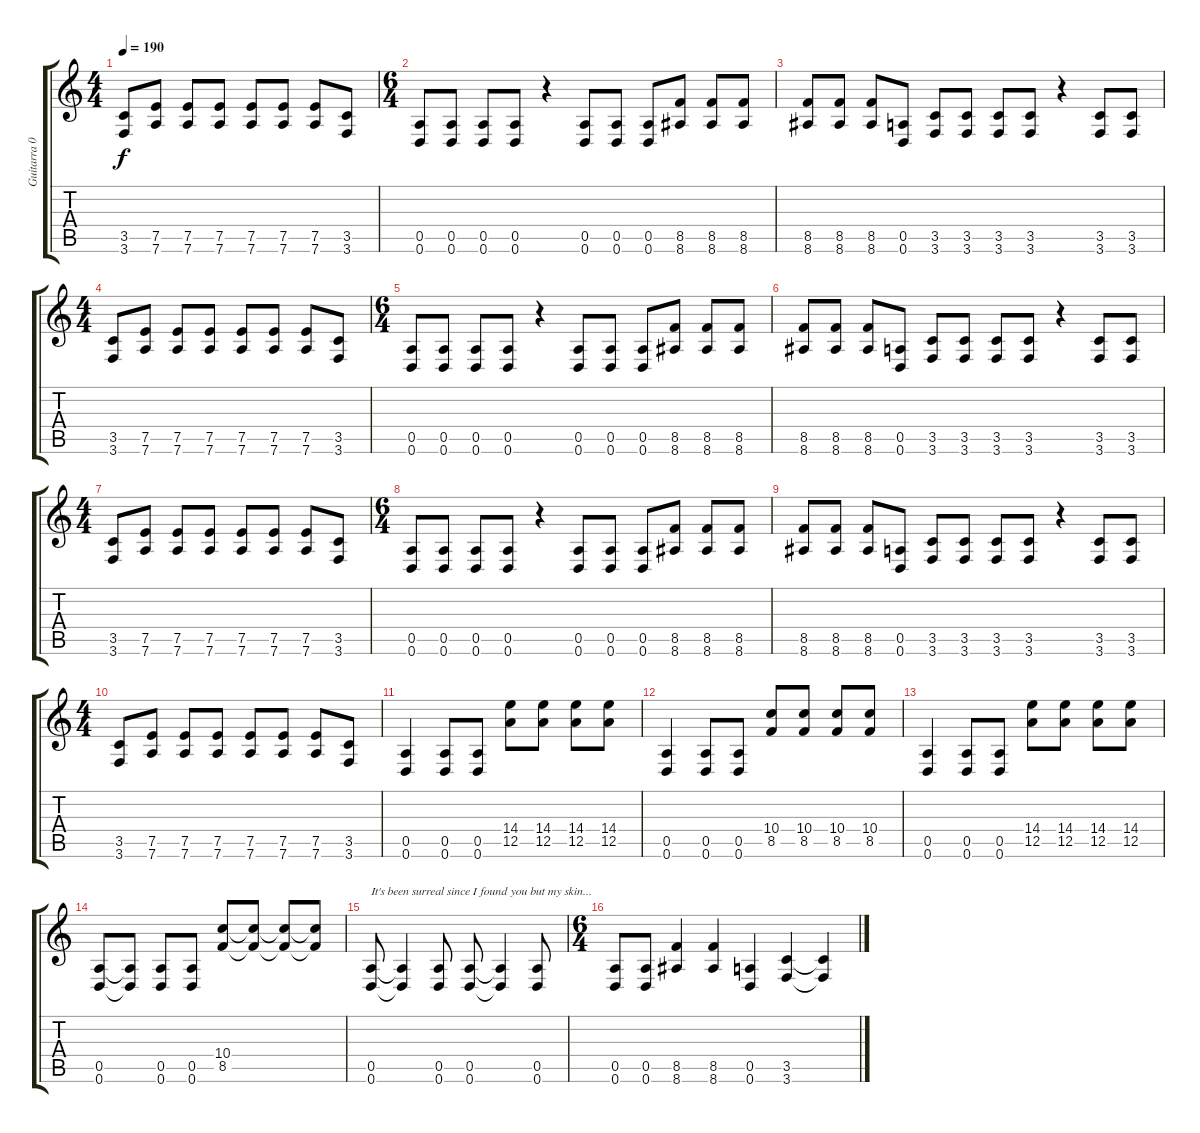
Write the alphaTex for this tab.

\track ("Guitarra 02" "Guitarra 0") {instrument overdrivenguitar}
\staff {score tabs}
\tuning (E4 B3 G3 D3 A2 D2) {hide}
\ts (4 4)
\tempo 190
\clef g2
\ks c
(3.5 3.6).8{dy f} (7.5 7.6).8 (7.5 7.6).8 (7.5 7.6).8 (7.5 7.6).8 (7.5 7.6).8 (7.5 7.6).8 (3.5 3.6).8 |
\ts (6 4)
(0.5 0.6).8 (0.5 0.6).8 (0.5 0.6).8 (0.5 0.6).8 r.4 (0.5 0.6).8 (0.5 0.6).8 (0.5 0.6).8 (8.5 8.6).8 (8.5 8.6).8 (8.5 8.6).8 |
(8.5 8.6).8 (8.5 8.6).8 (8.5 8.6).8 (0.5 0.6).8 (3.5 3.6).8 (3.5 3.6).8 (3.5 3.6).8 (3.5 3.6).8 r.4 (3.5 3.6).8 (3.5 3.6).8 |
\ts (4 4)
(3.5 3.6).8 (7.5 7.6).8 (7.5 7.6).8 (7.5 7.6).8 (7.5 7.6).8 (7.5 7.6).8 (7.5 7.6).8 (3.5 3.6).8 |
\ts (6 4)
(0.5 0.6).8 (0.5 0.6).8 (0.5 0.6).8 (0.5 0.6).8 r.4 (0.5 0.6).8 (0.5 0.6).8 (0.5 0.6).8 (8.5 8.6).8 (8.5 8.6).8 (8.5 8.6).8 |
(8.5 8.6).8 (8.5 8.6).8 (8.5 8.6).8 (0.5 0.6).8 (3.5 3.6).8 (3.5 3.6).8 (3.5 3.6).8 (3.5 3.6).8 r.4 (3.5 3.6).8 (3.5 3.6).8 |
\ts (4 4)
(3.5 3.6).8 (7.5 7.6).8 (7.5 7.6).8 (7.5 7.6).8 (7.5 7.6).8 (7.5 7.6).8 (7.5 7.6).8 (3.5 3.6).8 |
\ts (6 4)
(0.5 0.6).8 (0.5 0.6).8 (0.5 0.6).8 (0.5 0.6).8 r.4 (0.5 0.6).8 (0.5 0.6).8 (0.5 0.6).8 (8.5 8.6).8 (8.5 8.6).8 (8.5 8.6).8 |
(8.5 8.6).8 (8.5 8.6).8 (8.5 8.6).8 (0.5 0.6).8 (3.5 3.6).8 (3.5 3.6).8 (3.5 3.6).8 (3.5 3.6).8 r.4 (3.5 3.6).8 (3.5 3.6).8 |
\ts (4 4)
(3.5 3.6).8 (7.5 7.6).8 (7.5 7.6).8 (7.5 7.6).8 (7.5 7.6).8 (7.5 7.6).8 (7.5 7.6).8 (3.5 3.6).8 |
(0.5 0.6).4 (0.5 0.6).8 (0.5 0.6).8 (14.4 12.5).8 (14.4 12.5).8 (14.4 12.5).8 (14.4 12.5).8 |
(0.5 0.6).4 (0.5 0.6).8 (0.5 0.6).8 (10.4 8.5).8 (10.4 8.5).8 (10.4 8.5).8 (10.4 8.5).8 |
(0.5 0.6).4 (0.5 0.6).8 (0.5 0.6).8 (14.4 12.5).8 (14.4 12.5).8 (14.4 12.5).8 (14.4 12.5).8 |
(0.5 0.6).8 (0.5{t} 0.6{t}).8 (0.5 0.6).8 (0.5 0.6).8 (10.4 8.5).8 (10.4{t} 8.5{t}).8 (10.4{t} 8.5{t}).8 (10.4{t} 8.5{t}).8 |
(0.5 0.6).8{txt "It's been surreal since I found you but my skin..."} (0.5{t} 0.6{t}).4 (0.5 0.6).8 (0.5 0.6).8 (0.5{t} 0.6{t}).4 (0.5 0.6).8 |
\ts (6 4)
(0.5 0.6).8 (0.5 0.6).8 (8.5 8.6).4 (8.5 8.6).4 (0.5 0.6).4 (3.5 3.6).4 (3.5{t} 3.6{t}).4
